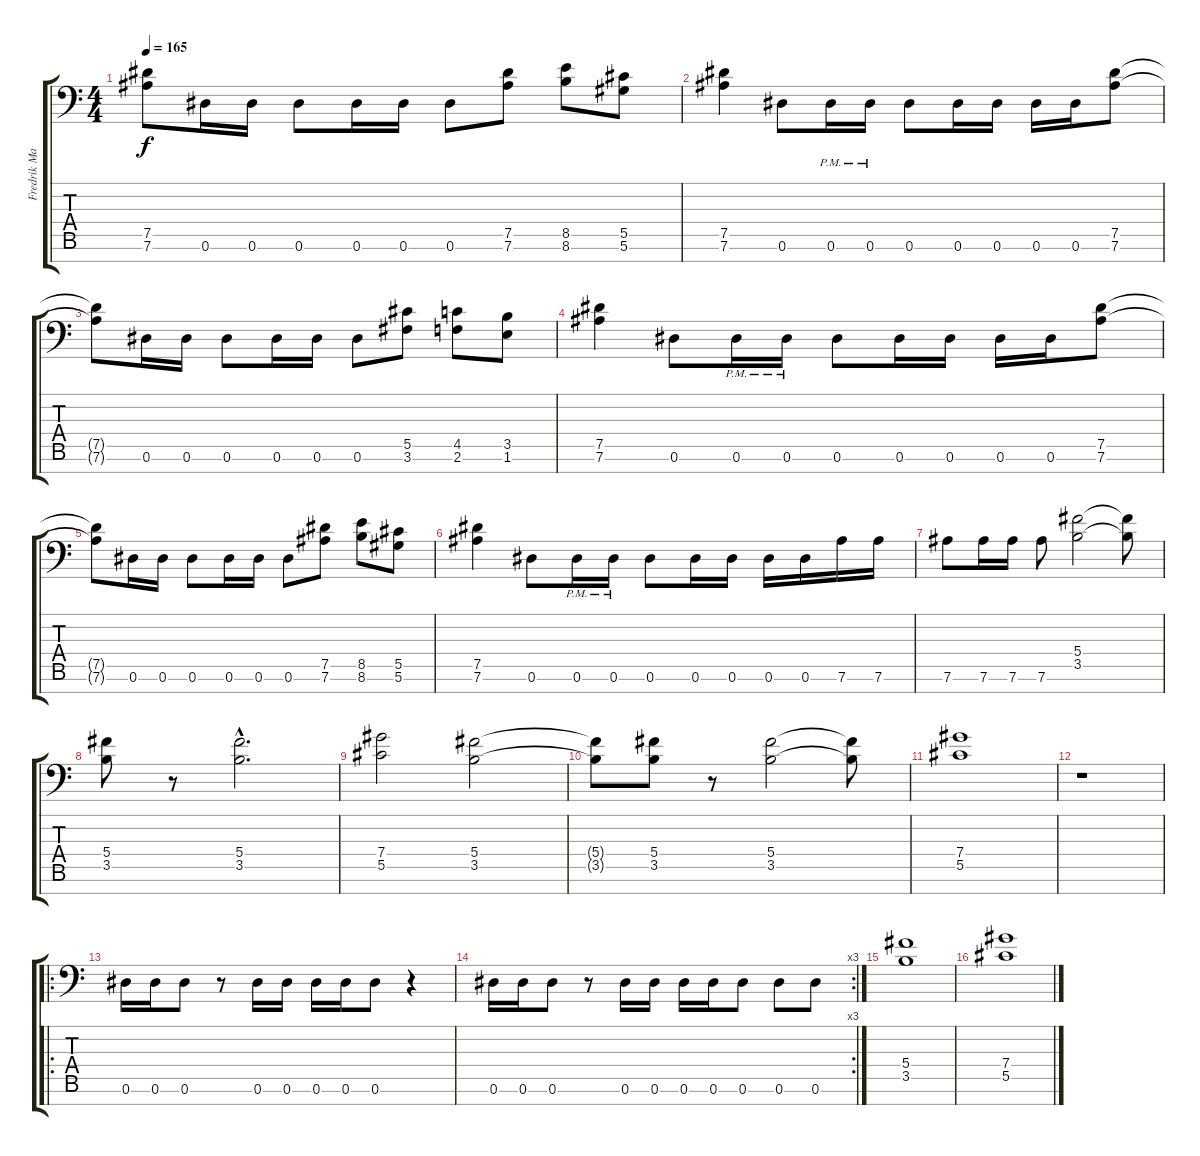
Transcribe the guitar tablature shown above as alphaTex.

\track ("Fredrik Mannberg" "Fredrik Ma") {instrument distortionguitar}
\staff {score tabs}
\tuning (Eb4 Bb3 Gb3 Db3 Ab2 Eb2 Bb1) {hide}
\ts (4 4)
\tempo 165
\clef f4
\ks c
(7.5{t} 7.6{t}).8{dy f} 0.6.16 0.6.16 0.6.8 0.6.16 0.6.16 0.6.8 (7.5 7.6).8 (8.5 8.6).8 (5.5 5.6).8 |
(7.5 7.6).4 0.6.8 0.6{pm}.16 0.6{pm}.16 0.6.8 0.6.16 0.6.16 0.6.16 0.6.16 (7.5 7.6).8 |
(7.5{t} 7.6{t}).8 0.6.16 0.6.16 0.6.8 0.6.16 0.6.16 0.6.8 (5.5 3.6).8 (4.5 2.6).8 (3.5 1.6).8 |
(7.5 7.6).4 0.6.8 0.6{pm}.16 0.6{pm}.16 0.6.8 0.6.16 0.6.16 0.6.16 0.6.16 (7.5 7.6).8 |
(7.5{t} 7.6{t}).8 0.6.16 0.6.16 0.6.8 0.6.16 0.6.16 0.6.8 (7.5 7.6).8 (8.5 8.6).8 (5.5 5.6).8 |
(7.5 7.6).4 0.6.8 0.6{pm}.16 0.6{pm}.16 0.6.8 0.6.16 0.6.16 0.6.16 0.6.16 7.6.16 7.6.16 |
7.6.8 7.6.16 7.6.16 7.6.8 (5.4 3.5).2 (5.4{t} 3.5{t}).8 |
(5.4 3.5).8 r.8 (5.4{hac} 3.5{hac}).2{d} |
(7.4 5.5).2 (5.4 3.5).2 |
(5.4{t} 3.5{t}).8 (5.4 3.5).8 r.8 (5.4 3.5).2 (5.4{t} 3.5{t}).8 |
(7.4 5.5).1 |
r.1 |
\ro
0.6.16 0.6.16 0.6.8 r.8 0.6.16 0.6.16 0.6.16 0.6.16 0.6.8 r.4 |
\rc 3
0.6.16 0.6.16 0.6.8 r.8 0.6.16 0.6.16 0.6.16 0.6.16 0.6.8 0.6.8 0.6.8 |
(5.4 3.5).1 |
(7.4 5.5).1
